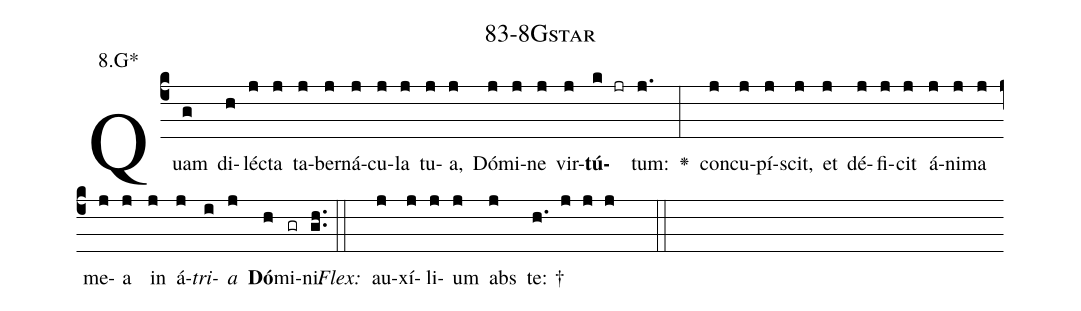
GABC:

name: 83-8Gstar;
annotation: 8.G*;
%%
(c4)Quam(g) di(h)léc(j)ta(j) ta(j)ber(j)ná(j)cu(j)la(j) tu(j)a,(j) Dó(j)mi(j)ne(j) vir(j)<b>tú</b>(k jr)tum:(j.) <v>\greheightstar</v>(:) con(j)cu(j)pí(j)scit,(j) et(j) dé(j)fi(j)cit(j) á(j)ni(j)ma(j) me(j)a(j) in(j) á(j)<i>tri</i>(i)<i>a</i>(j) <b>Dó</b>(h)mi(gr)ni.(gh..) (::)
<i>Flex:</i>()  au(j)xí(j)li(j)um(j) abs(j) te: †(h. j j j  ::)

%E(j) u(j) o(i) u(j) a(h) e.(gh..) (::)
